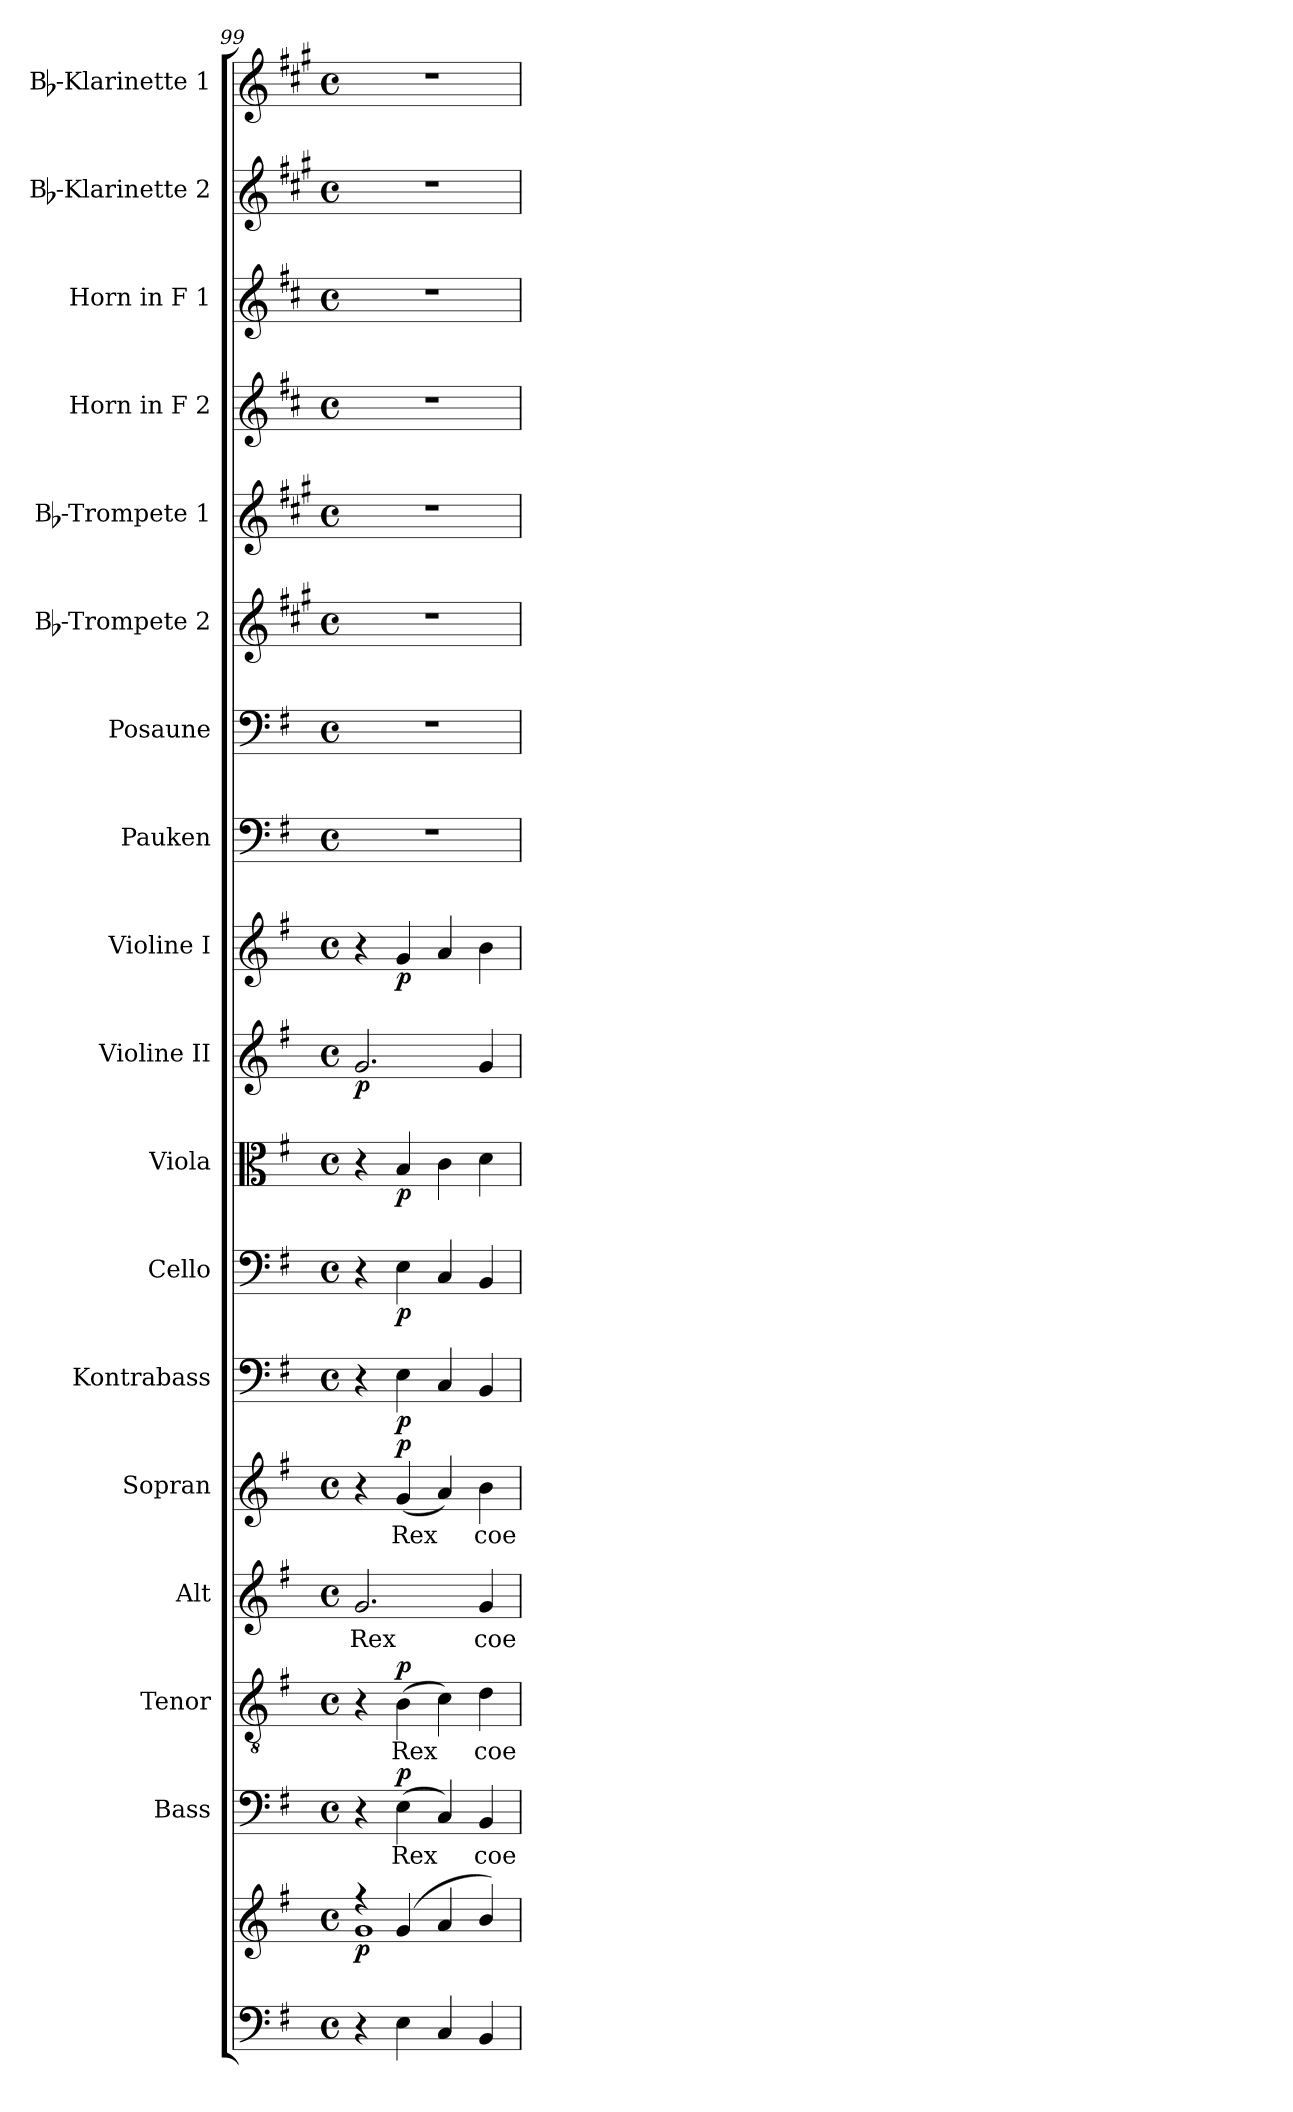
**kern	**kern	**dynam	**kern	**text	**dynam	**kern	**text	**dynam	**kern	**text	**kern	**text	**dynam	**kern	**dynam	**kern	**dynam	**kern	**dynam	**kern	**dynam	**kern	**dynam	**kern	**kern	**kern	**kern	**kern	**kern	**kern	**kern
*part18	*part18	*part18	*part17	*part17	*part17	*part16	*part16	*part16	*part15	*part15	*part14	*part14	*part14	*part13	*part13	*part12	*part12	*part11	*part11	*part10	*part10	*part9	*part9	*part8	*part7	*part6	*part5	*part4	*part3	*part2	*part1
*staff19	*staff18	*staff18/19	*staff17	*staff17	*staff17	*staff16	*staff16	*staff16	*staff15	*staff15	*staff14	*staff14	*staff14	*staff13	*staff13	*staff12	*staff12	*staff11	*staff11	*staff10	*staff10	*staff9	*staff9	*staff8	*staff7	*staff6	*staff5	*staff4	*staff3	*staff2	*staff1
*	*	*	*I"Bass	*	*	*I"Tenor	*	*	*I"Alt	*	*I"Sopran	*	*	*I"Kontrabass	*	*I"Cello	*	*I"Viola	*	*I"Violine II	*	*I"Violine I	*	*I"Pauken	*I"Posaune	*I"Bb-Trompete 2	*I"Bb-Trompete 1	*I"Horn in F 2	*I"Horn in F 1	*I"Bb-Klarinette 2	*I"Bb-Klarinette 1
*	*	*	*I'B.	*	*	*I'T.	*	*	*I'A.	*	*I'S.	*	*	*I'Kb.	*	*	*	*I'Vla.	*	*I'Vl. II	*	*I'Vl. I	*	*I'Pk.	*I'Pos.	*I'Bb Trp. 2	*I'Bb Trp. 1	*	*	*I'Bb Kl. 2	*I'Bb Kl. 1
!!LO:PB:g=z
*clefF4	*clefG2	*	*clefF4	*	*	*clefGv2	*	*	*clefG2	*	*clefG2	*	*	*clefF4	*	*clefF4	*	*clefC3	*	*clefG2	*	*clefG2	*	*clefF4	*clefF4	*clefG2	*clefG2	*clefG2	*clefG2	*clefG2	*clefG2
*	*	*	*	*	*	*	*	*	*	*	*	*	*	*ITrd7c12	*	*	*	*	*	*	*	*	*	*	*	*ITrd1c2	*ITrd1c2	*ITrd4c7	*ITrd4c7	*ITrd1c2	*ITrd1c2
*k[f#]	*k[f#]	*	*k[f#]	*	*	*k[f#]	*	*	*k[f#]	*	*k[f#]	*	*	*k[f#]	*	*k[f#]	*	*k[f#]	*	*k[f#]	*	*k[f#]	*	*k[f#]	*k[f#]	*k[f#]	*k[f#]	*k[f#]	*k[f#]	*k[f#]	*k[f#]
*G:	*G:	*	*G:	*	*	*G:	*	*	*G:	*	*G:	*	*	*G:	*	*G:	*	*G:	*	*G:	*	*G:	*	*G:	*G:	*G:	*G:	*G:	*G:	*G:	*G:
*M4/4	*M4/4	*	*M4/4	*	*	*M4/4	*	*	*M4/4	*	*M4/4	*	*	*M4/4	*	*M4/4	*	*M4/4	*	*M4/4	*	*M4/4	*	*M4/4	*M4/4	*M4/4	*M4/4	*M4/4	*M4/4	*M4/4	*M4/4
*met(c)	*met(c)	*	*met(c)	*	*	*met(c)	*	*	*met(c)	*	*met(c)	*	*	*met(c)	*	*met(c)	*	*met(c)	*	*met(c)	*	*met(c)	*	*met(c)	*met(c)	*met(c)	*met(c)	*met(c)	*met(c)	*met(c)	*met(c)
=99	=99	=99	=99	=99	=99	=99	=99	=99	=99	=99	=99	=99	=99	=99	=99	=99	=99	=99	=99	=99	=99	=99	=99	=99	=99	=99	=99	=99	=99	=99	=99
*	*^	*	*	*	*	*	*	*	*	*	*	*	*	*	*	*	*	*	*	*	*	*	*	*	*	*	*	*	*	*	*
!	!	!	!LO:DY:b	!	!	!	!	!	!	!	!LO:LY:b	!	!	!	!	!	!	!	!	!	!	!LO:DY:b	!	!	!	!	!	!	!	!	!	!
4r	4ree	1g	p	4r	.	.	4r	.	.	2.g/	Rex	4r	.	.	4r	.	4r	.	4r	.	2.g/	p	4r	.	1r	1r	1r	1r	1r	1r	1r	1r
!	!	!	!	!	!LO:LY:b	!LO:DY:a	!	!LO:LY:b	!LO:DY:a	!	!	!	!LO:LY:b	!LO:DY:a	!	!LO:DY:b	!	!LO:DY:b	!	!LO:DY:b	!	!	!	!LO:DY:b	!	!	!	!	!	!	!	!
4E\	(<4g/	.	.	(>4E\	Rex	p	(>4B\	Rex	p	.	.	(<4g/	Rex	p	4EE\	p	4E\	p	4B/	p	.	.	4g/	p	.	.	.	.	.	.	.	.
4C/	4a/	.	.	4C/)	.	.	4c\)	.	.	.	.	4a/)	.	.	4CC/	.	4C/	.	4c\	.	.	.	4a/	.	.	.	.	.	.	.	.	.
!	!	!	!	!	!LO:LY:b	!	!	!LO:LY:b	!	!	!LO:LY:b	!	!LO:LY:b	!	!	!	!	!	!	!	!	!	!	!	!	!	!	!	!	!	!	!
4BB/	4b/)	.	.	4BB/	coe-	.	4d\	coe-	.	4g/	coe-	4b\	coe-	.	4BBB/	.	4BB/	.	4d\	.	4g/	.	4b\	.	.	.	.	.	.	.	.	.
*	*v	*v	*	*	*	*	*	*	*	*	*	*	*	*	*	*	*	*	*	*	*	*	*	*	*	*	*	*	*	*	*	*
=	=	=	=	=	=	=	=	=	=	=	=	=	=	=	=	=	=	=	=	=	=	=	=	=	=	=	=	=	=	=	=
*-	*-	*-	*-	*-	*-	*-	*-	*-	*-	*-	*-	*-	*-	*-	*-	*-	*-	*-	*-	*-	*-	*-	*-	*-	*-	*-	*-	*-	*-	*-	*-
